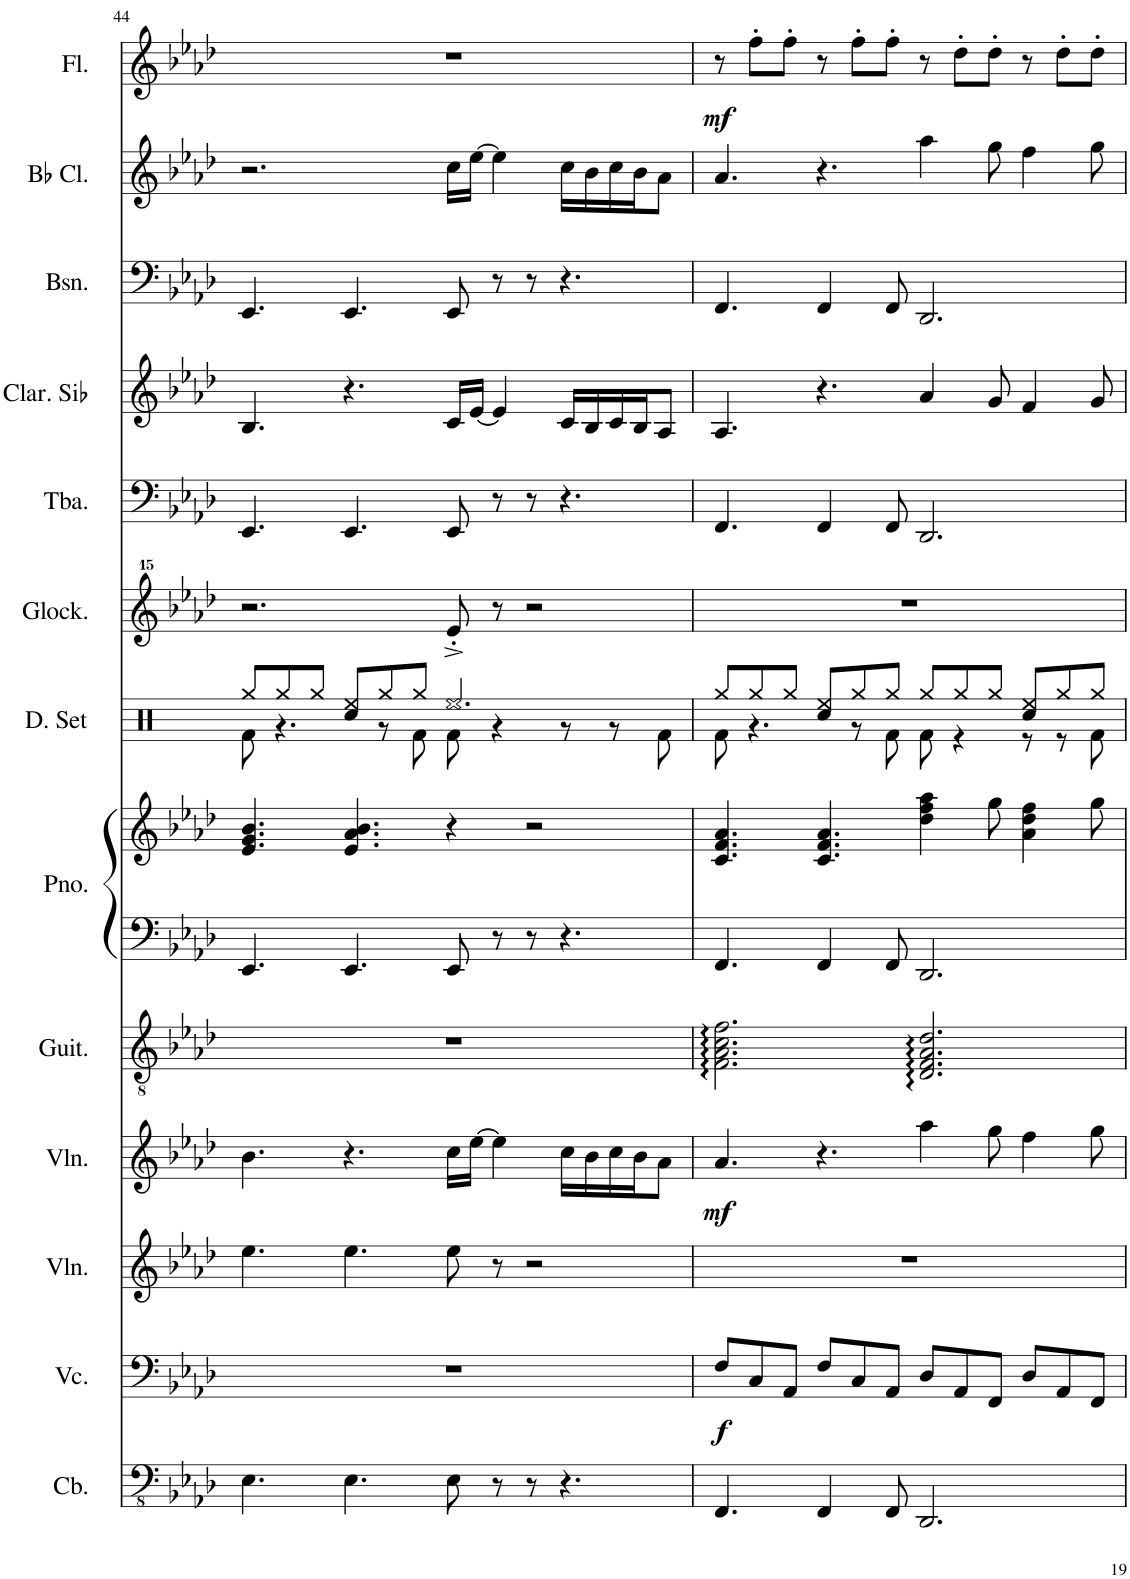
**kern	**kern	**dynam	**kern	**kern	**dynam	**kern	**kern	**kern	**kern	**kern	**kern	**kern	**kern	**kern	**dynam
*part12	*part11	*part11	*part10	*part9	*part9	*part8	*part7	*part7	*part6	*part5	*part4	*part3	*part2	*part1	*part1
*staff13	*staff12	*staff12	*staff11	*staff10	*staff10	*staff9	*staff8	*staff7	*staff6	*staff5	*staff4	*staff3	*staff2	*staff1	*staff1
*I"Contrabass	*I"Violoncello	*	*I"Violin	*I"Violin	*	*I"Acoustic Guitar	*I"Piano	*	*I"Glockenspiel	*I"Tuba	*I"Clarinette en Sib	*I"Bassoon	*I"Bb Clarinet	*I"Flute	*
*I'Cb.	*I'Vc.	*	*I'Vln.	*I'Vln.	*	*I'Guit.	*I'Pno.	*	*I'Glock.	*I'Tba.	*I'Clar. Sib	*I'Bsn.	*I'Bb Cl.	*I'Fl.	*
!!LO:PB:g=z
*clefFv4	*clefF4	*	*clefG2	*clefG2	*	*clefGv2	*clefF4	*clefG2	*clefG^^2	*clefF4	*clefG2	*clefF4	*clefG2	*clefG2	*
*ITrd7c12	*	*	*	*	*	*	*	*	*	*	*ITrd1c2	*	*ITrd1c2	*	*
*k[b-e-a-d-]	*k[b-e-a-d-]	*	*k[b-e-a-d-]	*k[b-e-a-d-]	*	*k[b-e-a-d-]	*k[b-e-a-d-]	*k[b-e-a-d-]	*k[b-e-a-d-]	*k[b-e-a-d-]	*k[b-e-a-d-]	*k[b-e-a-d-]	*k[b-e-a-d-]	*k[b-e-a-d-]	*
*M12/8	*M12/8	*	*M12/8	*M12/8	*	*M12/8	*M12/8	*M12/8	*M12/8	*M12/8	*M12/8	*M12/8	*M12/8	*M12/8	*
=44	=44	=44	=44	=44	=44	=44	=44	=44	=44	=44	=44	=44	=44	=44	=44
4.EE-\	1.r	.	4.ee-\	4.b-\	.	1.r	4.EE-/	4.e-/ 4.g/ 4.b-/	2.r	4.EE-/	4.B-/	4.EE-/	2.r	1.r	.
4.EE-\	.	.	4.ee-\	4.r	.	.	4.EE-/	4.e-/ 4.a-/ 4.b-/	.	4.EE-/	4.r	4.EE-/	.	.	.
8EE-\	.	.	8ee-\	16cc\LL	.	.	8EE-/	4r	8eee-'^/	8EE-/	16c/LL	8EE-/	16cc\LL	.	.
.	.	.	.	[16ee-\JJ	.	.	.	.	.	.	[16e-/JJ	.	[16ee-\JJ	.	.
8r	.	.	8r	4ee-\]	.	.	8r	.	8r	8r	4e-/]	8r	4ee-\]	.	.
8r	.	.	2r	.	.	.	8r	2r	2r	8r	.	8r	.	.	.
4.r	.	.	.	16cc\LL	.	.	4.r	.	.	4.r	16c/LL	4.r	16cc\LL	.	.
.	.	.	.	16b-\	.	.	.	.	.	.	16B-/	.	16b-\	.	.
.	.	.	.	16cc\	.	.	.	.	.	.	16c/	.	16cc\	.	.
.	.	.	.	16b-\J	.	.	.	.	.	.	16B-/J	.	16b-\J	.	.
.	.	.	.	8a-\J	.	.	.	.	.	.	8A-/J	.	8a-\J	.	.
=45	=45	=45	=45	=45	=45	=45	=45	=45	=45	=45	=45	=45	=45	=45	=45
!	!	!LO:DY:b	!	!	!LO:DY:b	!	!	!	!	!	!	!	!	!	!LO:DY:b
4.FFF/	8F/L	f	1.r	4.a-/	mf	2.F\ 2.A-\ 2.c\ 2.f\	4.FF/	4.c/ 4.f/ 4.a-/	1.r	4.FF/	4.A-/	4.FF/	4.a-/	8r	mf
.	8C/	.	.	.	.	.	.	.	.	.	.	.	.	8ff'\L	.
.	8AA-/J	.	.	.	.	.	.	.	.	.	.	.	.	8ff'\J	.
4FFF/	8F/L	.	.	4.r	.	.	4FF/	4.c/ 4.f/ 4.a-/	.	4FF/	4.r	4FF/	4.r	8r	.
.	8C/	.	.	.	.	.	.	.	.	.	.	.	.	8ff'\L	.
8FFF/	8AA-/J	.	.	.	.	.	8FF/	.	.	8FF/	.	8FF/	.	8ff'\J	.
2.DDD-/	8D-/L	.	.	4aa-\	.	2.D-/ 2.F/ 2.A-/ 2.d-/	2.DD-/	4dd-\ 4ff\ 4aa-\	.	2.DD-/	4a-/	2.DD-/	4aa-\	8r	.
.	8AA-/	.	.	.	.	.	.	.	.	.	.	.	.	8dd-'\L	.
.	8FF/J	.	.	8gg\	.	.	.	8gg\	.	.	8g/	.	8gg\	8dd-'\J	.
.	8D-/L	.	.	4ff\	.	.	.	4a-\ 4dd-\ 4ff\	.	.	4f/	.	4ff\	8r	.
.	8AA-/	.	.	.	.	.	.	.	.	.	.	.	.	8dd-'\L	.
.	8FF/J	.	.	8gg\	.	.	.	8gg\	.	.	8g/	.	8gg\	8dd-'\J	.
=	=	=	=	=	=	=	=	=	=	=	=	=	=	=	=
*-	*-	*-	*-	*-	*-	*-	*-	*-	*-	*-	*-	*-	*-	*-	*-
